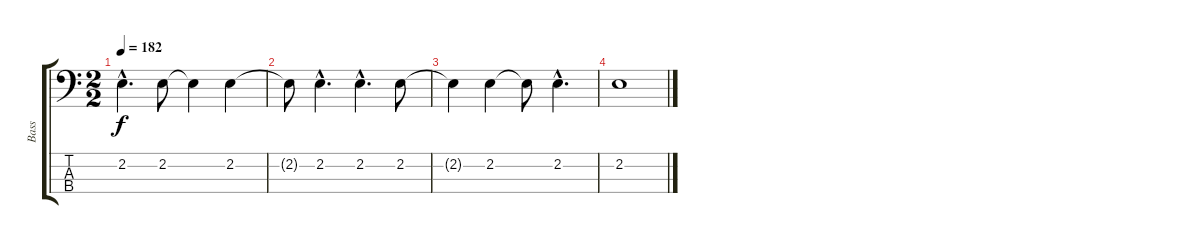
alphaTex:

\track ("Bass" "Bass") {instrument electricbassfinger}
\staff {score tabs}
\tuning (G2 D2 A1 E1) {hide}
\ts (2 2)
\tempo 182
\clef f4
\ks c
2.2{hac}.4{d dy f} 2.2.8 2.2{t}.4 2.2.4 |
2.2{t}.8 2.2{hac}.4{d} 2.2{hac}.4{d} 2.2.8 |
2.2{t}.4 2.2.4 2.2{t}.8 2.2{hac}.4{d} |
2.2.1
